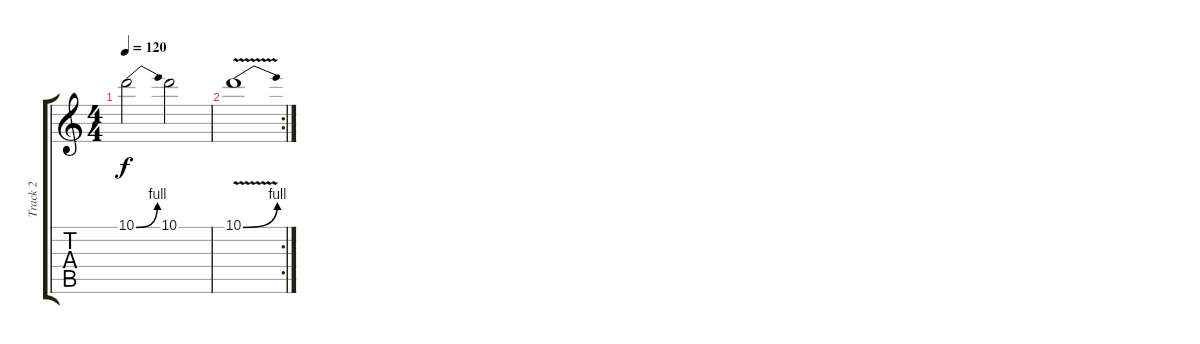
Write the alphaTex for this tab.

\track ("Track 2" "Track 2") {instrument distortionguitar}
\staff {score tabs}
\tuning (E4 B3 G3 D3 A2 E2) {hide}
\ts (4 4)
\tempo 120
\clef g2
\ks c
10.1{be (bend 0 0 60 4)}.2{dy f} 10.1.2 |
\rc 2
10.1{be (bend 0 0 60 4) v}.1
